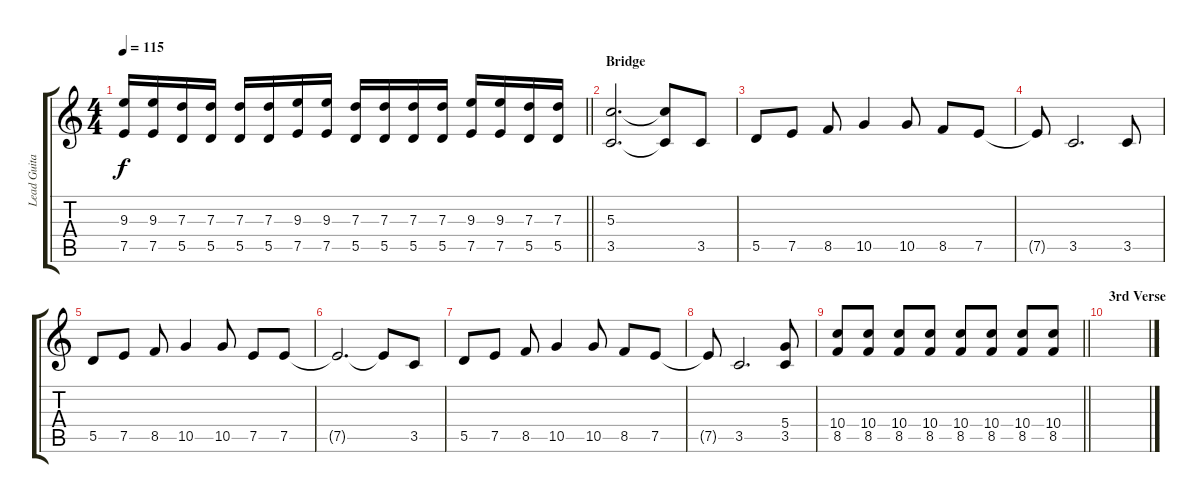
\track ("Lead Guitar" "Lead Guita") {instrument overdrivenguitar}
\staff {score tabs}
\tuning (E4 B3 G3 D3 A2 E2) {hide}
\ts (4 4)
\tempo 115
\clef g2
\barLineRight lightlight
\ks c
(9.3 7.5).16{dy f} (9.3 7.5).16 (7.3 5.5).16 (7.3 5.5).16 (7.3 5.5).16 (7.3 5.5).16 (9.3 7.5).16 (9.3 7.5).16 (7.3 5.5).16 (7.3 5.5).16 (7.3 5.5).16 (7.3 5.5).16 (9.3 7.5).16 (9.3 7.5).16 (7.3 5.5).16 (7.3 5.5).16 |
\section ("" "Bridge")
(5.3 3.5).2{d} (5.3{t} 3.5{t}).8 3.5.8 |
5.5.8 7.5.8 8.5.8 10.5.4 10.5.8 8.5.8 7.5.8 |
7.5{t}.8 3.5.2{d} 3.5.8 |
5.5.8 7.5.8 8.5.8 10.5.4 10.5.8 7.5.8 7.5.8 |
7.5{t}.2{d} 7.5{t}.8 3.5.8 |
5.5.8 7.5.8 8.5.8 10.5.4 10.5.8 8.5.8 7.5.8 |
7.5{t}.8 3.5.2{d} (5.4 3.5).8 |
\barLineRight lightlight
(10.4 8.5).8 (10.4 8.5).8 (10.4 8.5).8 (10.4 8.5).8 (10.4 8.5).8 (10.4 8.5).8 (10.4 8.5).8 (10.4 8.5).8 |
\section ("" "3rd Verse")
